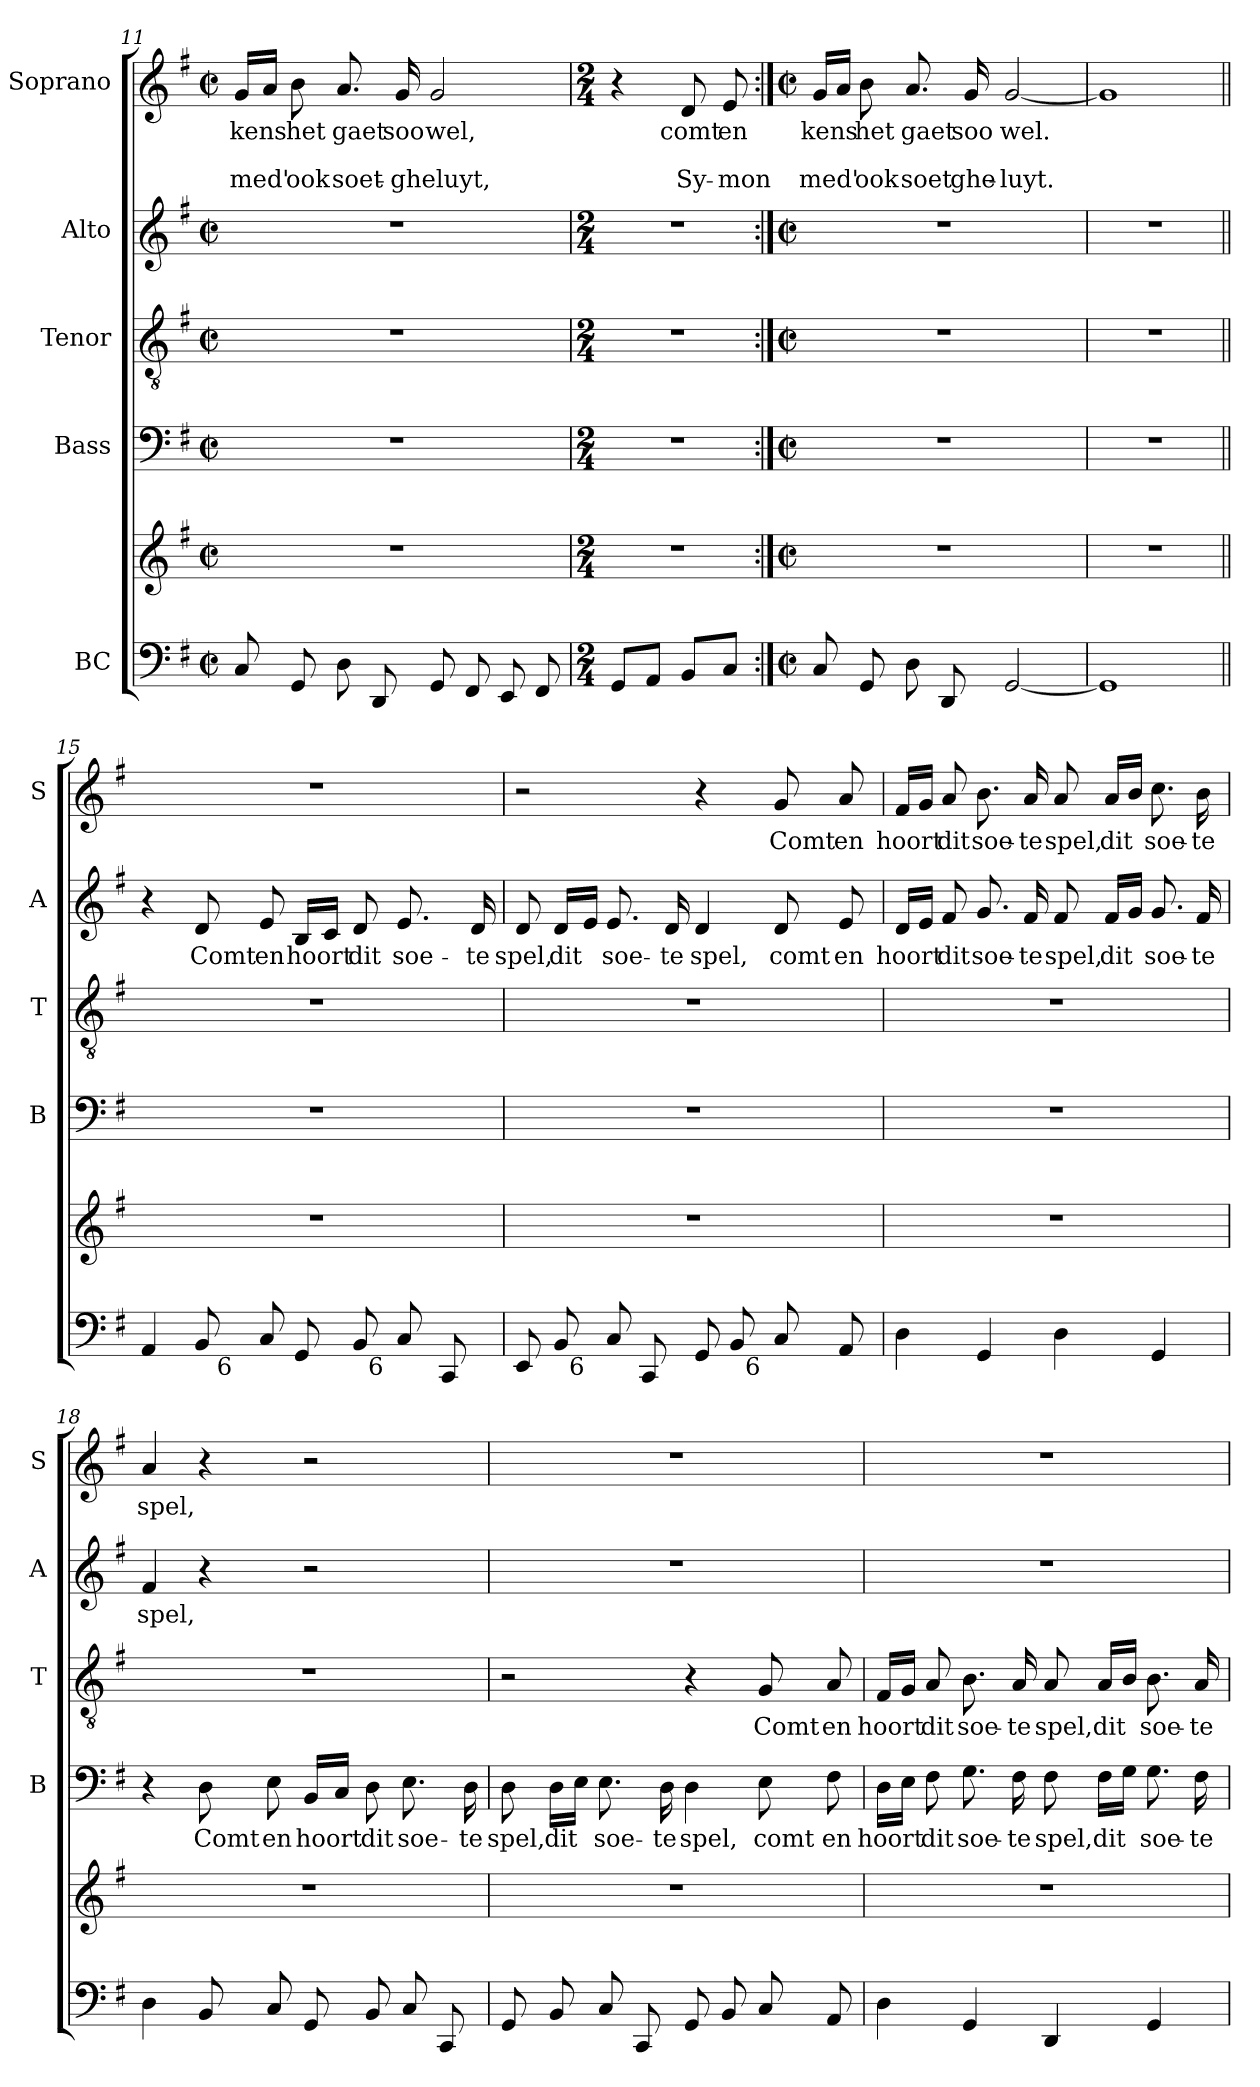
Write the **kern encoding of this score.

**kern	**kern	**kern	**text	**kern	**text	**kern	**text	**kern	**text	**text	**text
*part5	*part5	*part4	*part4	*part3	*part3	*part2	*part2	*part1	*part1	*part1	*part1
*staff6	*staff5	*staff4	*staff4	*staff3	*staff3	*staff2	*staff2	*staff1	*staff1	*staff1	*staff1
*I"BC	*	*I"Bass	*	*I"Tenor	*	*I"Alto	*	*I"Soprano	*	*	*
*	*	*I'B	*	*I'T	*	*I'A	*	*I'S	*	*	*
*clefF4	*clefG2	*clefF4	*	*clefGv2	*	*clefG2	*	*clefG2	*	*	*
*k[f#]	*k[f#]	*k[f#]	*	*k[f#]	*	*k[f#]	*	*k[f#]	*	*	*
*G:	*G:	*G:	*	*G:	*	*G:	*	*G:	*	*	*
*M2/2	*M2/2	*M2/2	*	*M2/2	*	*M2/2	*	*M2/2	*	*	*
*met(c|)	*met(c|)	*met(c|)	*	*met(c|)	*	*met(c|)	*	*met(c|)	*	*	*
=11	=11	=11	=11	=11	=11	=11	=11	=11	=11	=11	=11
8C/	1r	1r	.	1r	.	1r	.	16g/LL	-kens	.	med'
.	.	.	.	.	.	.	.	16a/JJ	.	.	.
8GG/	.	.	.	.	.	.	.	8b\	het	.	ook
8D\	.	.	.	.	.	.	.	8.a/	gaet	.	soet-
8DD/	.	.	.	.	.	.	.	.	.	.	.
.	.	.	.	.	.	.	.	16g/	soo	.	-gheluyt,
8GG/	.	.	.	.	.	.	.	2g/	wel,	.	.
8FF#/	.	.	.	.	.	.	.	.	.	.	.
8EE/	.	.	.	.	.	.	.	.	.	.	.
8FF#/	.	.	.	.	.	.	.	.	.	.	.
=12	=12	=12	=12	=12	=12	=12	=12	=12	=12	=12	=12
*M2/4	*M2/4	*M2/4	*	*M2/4	*	*M2/4	*	*M2/4	*	*	*
8GG/L	2r	2r	.	2r	.	2r	.	4r	.	.	.
8AA/J	.	.	.	.	.	.	.	.	.	.	.
8BB/L	.	.	.	.	.	.	.	8d/	comt	.	Sy-
8C/J	.	.	.	.	.	.	.	8e/	en	.	-mon
=13:|!	=13:|!	=13:|!	=13:|!	=13:|!	=13:|!	=13:|!	=13:|!	=13:|!	=13:|!	=13:|!	=13:|!
*M2/2	*M2/2	*M2/2	*	*M2/2	*	*M2/2	*	*M2/2	*	*	*
*met(c|)	*met(c|)	*met(c|)	*	*met(c|)	*	*met(c|)	*	*met(c|)	*	*	*
8C/	1r	1r	.	1r	.	1r	.	16g/LL	kens	.	med'
.	.	.	.	.	.	.	.	16a/JJ	.	.	.
8GG/	.	.	.	.	.	.	.	8b\	het	.	ook
8D\	.	.	.	.	.	.	.	8.a/	gaet	.	soet
8DD/	.	.	.	.	.	.	.	.	.	.	.
.	.	.	.	.	.	.	.	16g/	soo	.	ghe-
[2GG/	.	.	.	.	.	.	.	[2g/	wel.	.	-luyt.
=14	=14	=14	=14	=14	=14	=14	=14	=14	=14	=14	=14
1GG]	1r	1r	.	1r	.	1r	.	1g]	.	.	.
!!LO:PB:g=z
=15||	=15||	=15||	=15||	=15||	=15||	=15||	=15||	=15||	=15||	=15||	=15||
*^	*	*	*	*	*	*	*	*	*	*	*
*	*^	*	*	*	*	*	*	*	*	*	*	*
4AA/	4ryy	2ryy	1r	1r	.	1r	.	4r	.	1r	.	.	.
8BB/	32ryy	.	.	.	.	.	.	8d/	Comt	.	.	.	.
!	!LO:TX:b:t=6	!	!	!	!	!	!	!	!	!	!	!	!
.	2ryy	.	.	.	.	.	.	.	.	.	.	.	.
8C/	.	.	.	.	.	.	.	8e/	en	.	.	.	.
8GG/	.	8ryy	.	.	.	.	.	16B/LL	hoort	.	.	.	.
.	.	.	.	.	.	.	.	16c/JJ	.	.	.	.	.
8BB/	.	32ryy	.	.	.	.	.	8d/	dit	.	.	.	.
!	!	!LO:TX:b:t=6	!	!	!	!	!	!	!	!	!	!	!
.	.	4ryy	.	.	.	.	.	.	.	.	.	.	.
8C/	.	.	.	.	.	.	.	8.e/	soe-	.	.	.	.
.	8..ryy	.	.	.	.	.	.	.	.	.	.	.	.
8CC/	.	.	.	.	.	.	.	.	.	.	.	.	.
.	.	16.ryy	.	.	.	.	.	.	.	.	.	.	.
.	.	.	.	.	.	.	.	16d/	-te	.	.	.	.
*	*v	*v	*	*	*	*	*	*	*	*	*	*	*
=16	=16	=16	=16	=16	=16	=16	=16	=16	=16	=16	=16	=16
8EE/	8ryy	1r	1r	.	1r	.	8d/	spel,	2r	.	.	.
8BB/	32ryy	.	.	.	.	.	16d/LL	dit	.	.	.	.
!	!LO:TX:b:t=6	!	!	!	!	!	!	!	!	!	!	!
.	2ryy	.	.	.	.	.	.	.	.	.	.	.
.	.	.	.	.	.	.	16e/JJ	.	.	.	.	.
8C/	.	.	.	.	.	.	8.e/	soe-	.	.	.	.
8CC/	.	.	.	.	.	.	.	.	.	.	.	.
.	.	.	.	.	.	.	16d/	-te	.	.	.	.
8GG/	.	.	.	.	.	.	4d/	spel,	4r	.	.	.
8BB/	.	.	.	.	.	.	.	.	.	.	.	.
!	!LO:TX:b:t=6	!	!	!	!	!	!	!	!	!	!	!
.	4ryy	.	.	.	.	.	.	.	.	.	.	.
8C/	.	.	.	.	.	.	8d/	comt	8g/	Comt	.	.
8AA/	.	.	.	.	.	.	8e/	en	8a/	en	.	.
.	16.ryy	.	.	.	.	.	.	.	.	.	.	.
*v	*v	*	*	*	*	*	*	*	*	*	*	*
=17	=17	=17	=17	=17	=17	=17	=17	=17	=17	=17	=17
4D\	1r	1r	.	1r	.	16d/LL	hoort	16f#/LL	hoort	.	.
.	.	.	.	.	.	16e/JJ	.	16g/JJ	.	.	.
.	.	.	.	.	.	8f#/	dit	8a/	dit	.	.
4GG/	.	.	.	.	.	8.g/	soe-	8.b\	soe-	.	.
.	.	.	.	.	.	16f#/	-te	16a/	-te	.	.
4D\	.	.	.	.	.	8f#/	spel,	8a/	spel,	.	.
.	.	.	.	.	.	16f#/LL	dit	16a/LL	dit	.	.
.	.	.	.	.	.	16g/JJ	.	16b/JJ	.	.	.
4GG/	.	.	.	.	.	8.g/	soe-	8.cc\	soe-	.	.
.	.	.	.	.	.	16f#/	-te	16b\	-te	.	.
!!LO:LB:g=z
=18	=18	=18	=18	=18	=18	=18	=18	=18	=18	=18	=18
4D\	1r	4r	.	1r	.	4f#/	spel,	4a/	spel,	.	.
8BB/	.	8D\	Comt	.	.	4r	.	4r	.	.	.
8C/	.	8E\	en	.	.	.	.	.	.	.	.
8GG/	.	16BB/LL	hoort	.	.	2r	.	2r	.	.	.
.	.	16C/JJ	.	.	.	.	.	.	.	.	.
8BB/	.	8D\	dit	.	.	.	.	.	.	.	.
8C/	.	8.E\	soe-	.	.	.	.	.	.	.	.
8CC/	.	.	.	.	.	.	.	.	.	.	.
.	.	16D\	-te	.	.	.	.	.	.	.	.
=19	=19	=19	=19	=19	=19	=19	=19	=19	=19	=19	=19
8GG/	1r	8D\	spel,	2r	.	1r	.	1r	.	.	.
8BB/	.	16D\LL	dit	.	.	.	.	.	.	.	.
.	.	16E\JJ	.	.	.	.	.	.	.	.	.
8C/	.	8.E\	soe-	.	.	.	.	.	.	.	.
8CC/	.	.	.	.	.	.	.	.	.	.	.
.	.	16D\	-te	.	.	.	.	.	.	.	.
8GG/	.	4D\	spel,	4r	.	.	.	.	.	.	.
8BB/	.	.	.	.	.	.	.	.	.	.	.
8C/	.	8E\	comt	8G/	Comt	.	.	.	.	.	.
8AA/	.	8F#\	en	8A/	en	.	.	.	.	.	.
=20	=20	=20	=20	=20	=20	=20	=20	=20	=20	=20	=20
4D\	1r	16D\LL	hoort	16F#/LL	hoort	1r	.	1r	.	.	.
.	.	16E\JJ	.	16G/JJ	.	.	.	.	.	.	.
.	.	8F#\	dit	8A/	dit	.	.	.	.	.	.
4GG/	.	8.G\	soe-	8.B\	soe-	.	.	.	.	.	.
.	.	16F#\	-te	16A/	-te	.	.	.	.	.	.
4DD/	.	8F#\	spel,	8A/	spel,	.	.	.	.	.	.
.	.	16F#\LL	dit	16A/LL	dit	.	.	.	.	.	.
.	.	16G\JJ	.	16B/JJ	.	.	.	.	.	.	.
4GG/	.	8.G\	soe-	8.B\	soe-	.	.	.	.	.	.
.	.	16F#\	-te	16A/	-te	.	.	.	.	.	.
=	=	=	=	=	=	=	=	=	=	=	=
*-	*-	*-	*-	*-	*-	*-	*-	*-	*-	*-	*-
